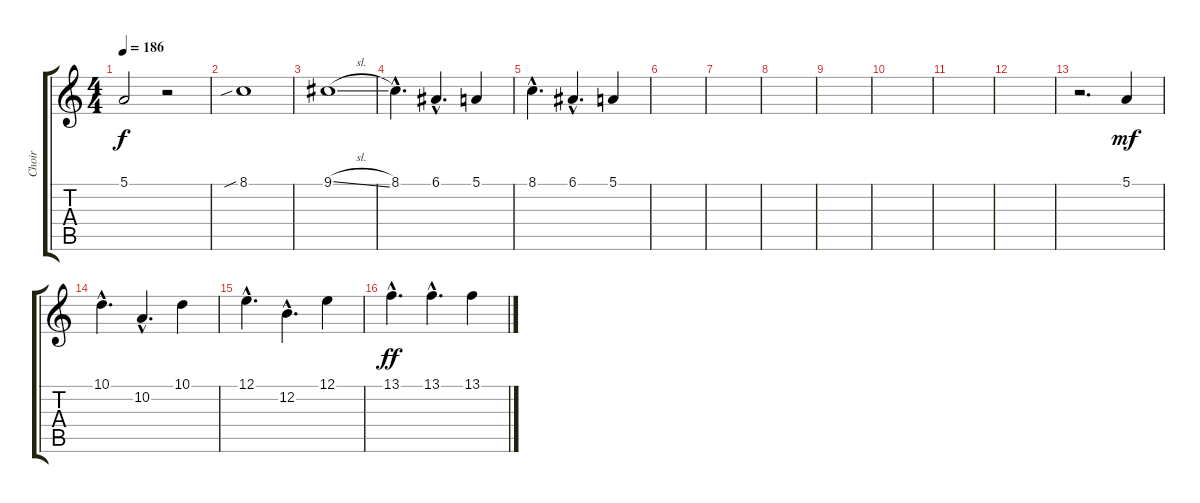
\track ("Choir" "Choir") {instrument choiraahs}
\staff {score tabs}
\tuning (E4 B3 G3 D3 A2 E2) {hide}
\ts (4 4)
\tempo 186
\clef g2
\ks c
5.1.2{dy f} r.2 |
8.1{sib}.1 |
9.1{sl}.1 |
8.1{hac}.4{d} 6.1{hac}.4{d} 5.1.4 |
8.1{hac}.4{d} 6.1{hac}.4{d} 5.1.4 |
|
|
|
|
|
|
|
r.2{d} 5.1.4{dy mf} |
10.1{hac}.4{d} 10.2{hac}.4{d} 10.1.4 |
12.1{hac}.4{d} 12.2{hac}.4{d} 12.1.4 |
13.1{hac}.4{d dy ff} 13.1{hac}.4{d} 13.1.4
